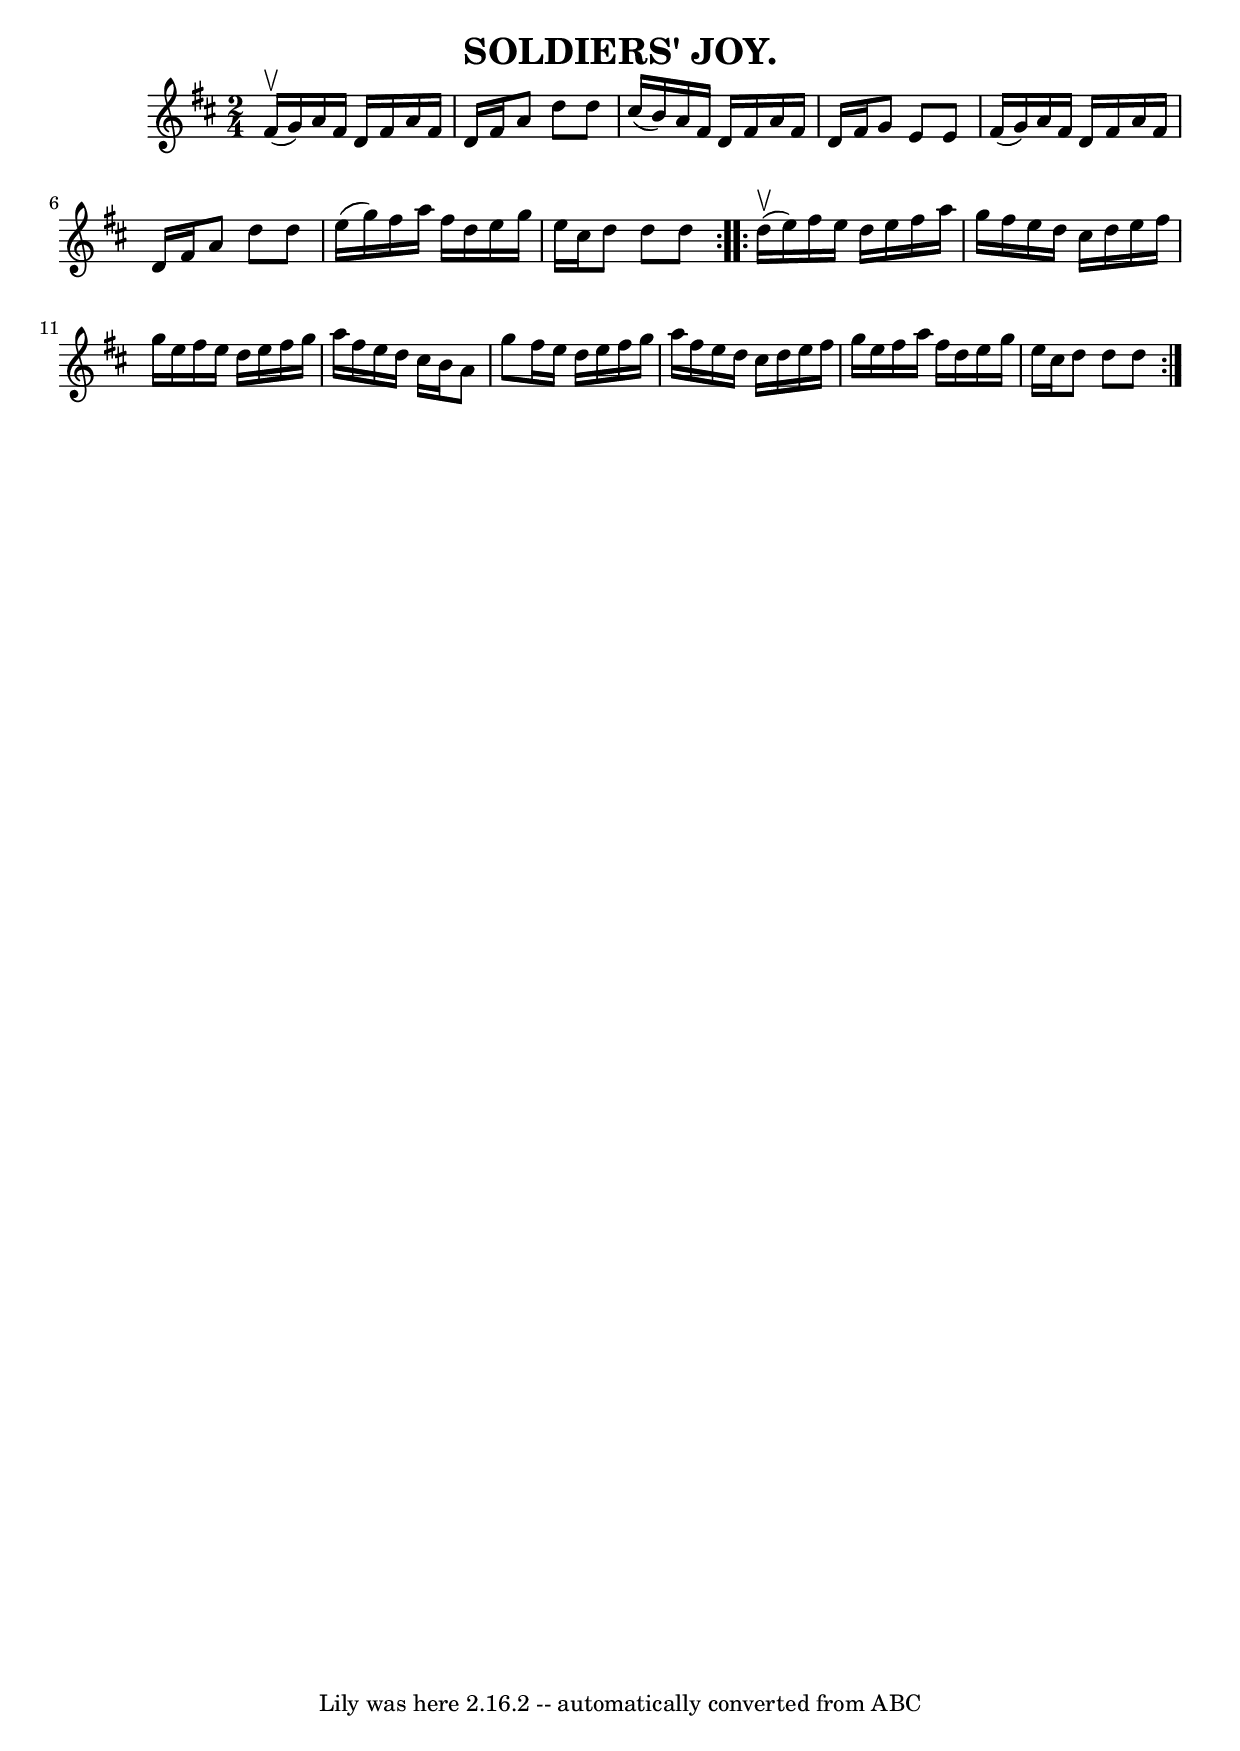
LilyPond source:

\version "2.16.2"
\include "Mammoth.ily"
\header {
  %% book = "Coles pg 24.7"
 crossRefNumber = "1"
 footnotes = "\\\\SOLDIERS' JOY.  [Form a circle, two couples facing].  -- Forward and back\\\\four, turn the opposite.  Balance and turn partners.  Ladies chain. Forward\\\\and back, forward, pass by to next couple."
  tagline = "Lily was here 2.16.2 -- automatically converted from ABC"
  title = "SOLDIERS' JOY."

}
voicedefault =  {



  \repeat volta 2 {

    \time 2/4 
    \key d \major fs'16 (^\upbow g'16)    |
 a'16 fs'16 d'16 fs'16 a'16 fs'16 d'16 fs'16     |
 a'8 d''8 d''8 cs''16 (b'16)    |
 a'16 fs'16 d'16 fs'16 a'16 fs'16 d'16 fs'16     |
 g'8 e'8 e'8 fs'16 (g'16)    |
 a'16 fs'16 d'16 fs'16 a'16 fs'16 d'16 fs'16     |
 a'8 d''8 d''8 e''16 (g''16)   |
 fs''16 a''16 fs''16 d''16 e''16 g''16 e''16 cs''16     |
 d''8 d''8 d''8    
  }     
  \repeat volta 2 {
 d''16 (^\upbow e''16)    |
 fs''16 e''16 d''16 e''16 fs''16 a''16 g''16 fs''16     |
 e''16 d''16 cs''16 d''16 e''16 fs''16 g''16 e''16     |
 fs''16 e''16 d''16 e''16 fs''16 g''16 a''16 fs''16     |
 e''16 d''16 cs''16 b'16 a'8 g''8     |
 fs''16 e''16 d''16 e''16 fs''16 g''16 a''16 fs''16     |
 e''16 d''16 cs''16 d''16 e''16 fs''16 g''16 e''16     |
 fs''16 a''16 fs''16 d''16 e''16 g''16 e''16 cs''16      |
 d''8 d''8 d''8    
  }   

}

\score{
  <<

    \context Staff="default"
    {
      \voicedefault 
      
    }

  >>
  \layout {
    
  }
  \midi {
  }

}
